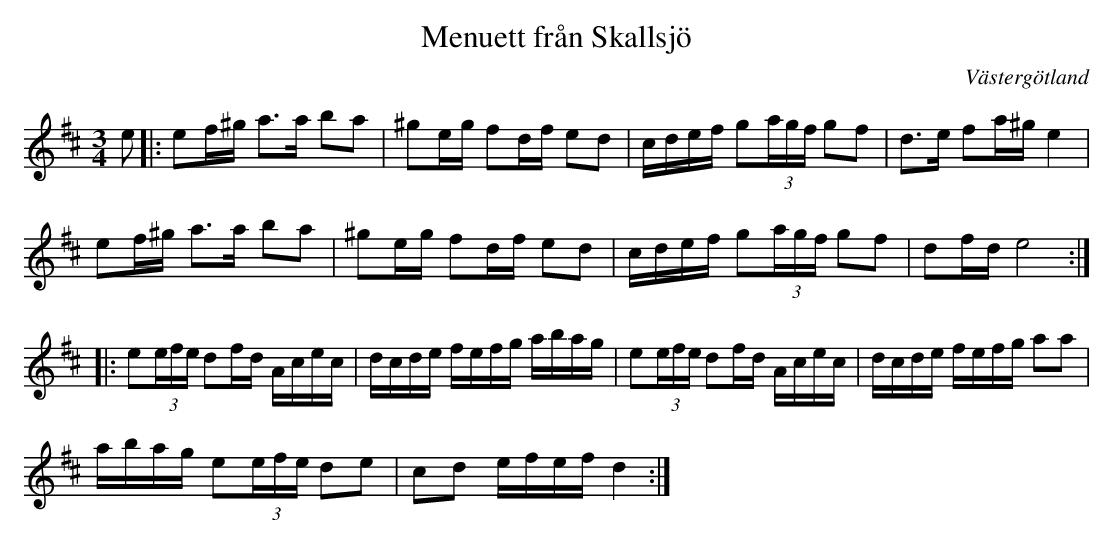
X:1
T: Menuett från Skallsjö
M: 3/4
O: Västergötland
L: 1/8
K:D
e|: e2/f/^g/ a>a b2/2a| ^g2/e/g/ f2/d/f/ ed | c/d/e/f/ g(3a/g/f/ gf | d>2e f2/a/^g/ e2 |
e2/f/^g/ a>a b2/a|^g2/e/g/ f2/d/f/ ed | c/d/e/f/ g(3a/g/f/ gf| d2/f/d/ e4 :|
|:e(3e/f/e/ d2/f/d/ A/c/e/c/ |d/c/d/e/ f/e/f/g/ a/b/a/g/  |e(3e/f/e/ d2/f/d/ A/c/e/c/|d/c/d/e/ f/e/f/g/ aa  |
a/b/a/g/ e(3e/f/e/ de|cd e/f/e/f/ d2:|
